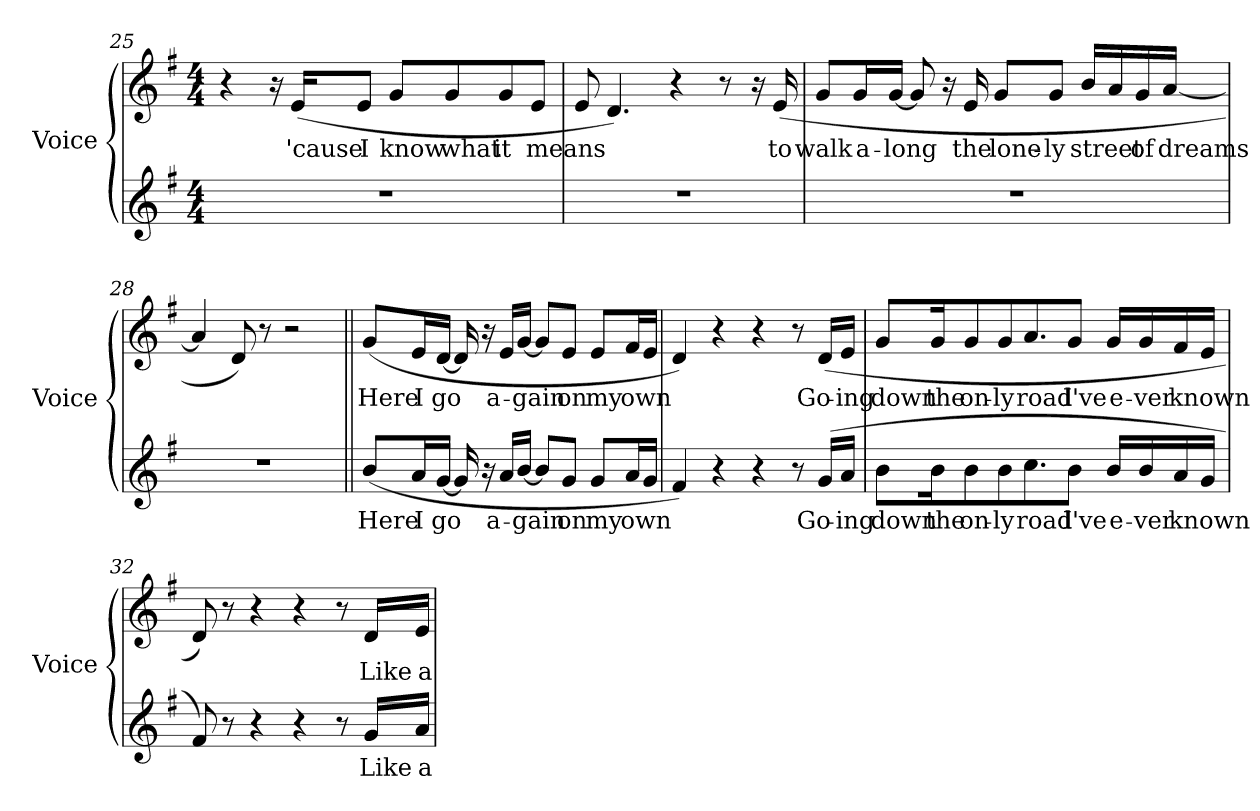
**kern	**text	**kern	**text
*part2	*part2	*part1	*part1
*staff2	*staff2	*staff1	*staff1
*I"Voice	*	*I"Voice	*
*I'Voice	*	*I'Voice	*
!!LO:LB:g=z
*clefG2	*	*clefG2	*
*k[f#]	*	*k[f#]	*
*G:	*	*G:	*
*M4/4	*	*M4/4	*
=25	=25	=25	=25
1r	.	4r	.
.	.	16r	.
!	!	!	!LO:LY:b:color=#000000
.	.	(16ei/KL	'cause
!	!	!	!LO:LY:b:color=#000000
.	.	8ei/J	I
!	!	!	!LO:LY:b:color=#000000
.	.	8gi/L	know
!	!	!	!LO:LY:b:color=#000000
.	.	8gi/	what
!	!	!	!LO:LY:b:color=#000000
.	.	8gi/	it
!	!	!	!LO:LY:b:color=#000000
.	.	8ei/J	means
=26	=26	=26	=26
1r	.	8ei/	.
.	.	4.di/)	.
.	.	4r	.
.	.	8r	.
.	.	16r	.
!	!	!	!LO:LY:b:color=#000000
.	.	(16ei/	to
=27	=27	=27	=27
!	!	!	!LO:LY:b:color=#000000
1r	.	8gi/L	walk
!	!	!	!LO:LY:b:color=#000000
.	.	16gi/L	a-
!	!	!	!LO:LY:b:color=#000000
.	.	[16gi/JJ	-long
.	.	8gi/]	.
.	.	16r	.
!	!	!	!LO:LY:b:color=#000000
.	.	16ei/	the
!	!	!	!LO:LY:b:color=#000000
.	.	8gi/L	lone-
!	!	!	!LO:LY:b:color=#000000
.	.	8gi/J	-ly
!	!	!	!LO:LY:b:color=#000000
.	.	16bi/LL	street
.	.	16ai/	.
!	!	!	!LO:LY:b:color=#000000
.	.	16gi/	of
!	!	!	!LO:LY:b:color=#000000
.	.	[16ai/JJ	dreams
!!LO:LB:g=z
=28	=28	=28	=28
1r	.	4ai/]	.
.	.	8di/)	.
.	.	8r	.
.	.	2r	.
=29||	=29||	=29||	=29||
!	!LO:LY:b:color=#000000	!	!
!	!	!	!LO:LY:b:color=#000000
(8bi/L	Here	(8gi/L	Here
!	!LO:LY:b:color=#000000	!	!
!	!	!	!LO:LY:b:color=#000000
16ai/L	I	16ei/L	I
!	!LO:LY:b:color=#000000	!	!
!	!	!	!LO:LY:b:color=#000000
[16gi/JJ	go	[16di/JJ	go
16gi/]	.	16di/]	.
16r	.	16r	.
!	!LO:LY:b:color=#000000	!	!
!	!	!	!LO:LY:b:color=#000000
16ai/LL	a-	16ei/LL	a-
!	!LO:LY:b:color=#000000	!	!
!	!	!	!LO:LY:b:color=#000000
[16bi/JJ	-gain	[16gi/JJ	-gain
8bi/L]	.	8gi/L]	.
!	!LO:LY:b:color=#000000	!	!
!	!	!	!LO:LY:b:color=#000000
8gi/J	on	8ei/J	on
!	!LO:LY:b:color=#000000	!	!
!	!	!	!LO:LY:b:color=#000000
8gi/L	my	8ei/L	my
!	!LO:LY:b:color=#000000	!	!
!	!	!	!LO:LY:b:color=#000000
16ai/L	own	16f#i/L	own
16gi/JJ	.	16ei/JJ	.
=30	=30	=30	=30
4f#i/)	.	4di/)	.
4r	.	4r	.
4r	.	4r	.
8r	.	8r	.
!	!LO:LY:b:color=#000000	!	!
!	!	!	!LO:LY:b:color=#000000
(16gi/LL	Go-	(16di/LL	Go-
!	!LO:LY:b:color=#000000	!	!
!	!	!	!LO:LY:b:color=#000000
16ai/JJ	-ing	16ei/JJ	-ing
!!LO:PB:g=z
=31	=31	=31	=31
!	!LO:LY:b:color=#000000	!	!
!	!	!	!LO:LY:b:color=#000000
8bi\L	down	8gi/L	down
!	!LO:LY:b:color=#000000	!	!
!	!	!	!LO:LY:b:color=#000000
16bi\k	the	16gi/k	the
!	!LO:LY:b:color=#000000	!	!
!	!	!	!LO:LY:b:color=#000000
8bi\	on-	8gi/	on-
!	!LO:LY:b:color=#000000	!	!
!	!	!	!LO:LY:b:color=#000000
8bi\	-ly	8gi/	-ly
!	!LO:LY:b:color=#000000	!	!
!	!	!	!LO:LY:b:color=#000000
8.cci\	road	8.ai/	road
!	!LO:LY:b:color=#000000	!	!
!	!	!	!LO:LY:b:color=#000000
8bi\J	I've	8gi/J	I've
!	!LO:LY:b:color=#000000	!	!
!	!	!	!LO:LY:b:color=#000000
16bi/LL	e-	16gi/LL	e-
!	!LO:LY:b:color=#000000	!	!
!	!	!	!LO:LY:b:color=#000000
16bi/	-ver	16gi/	-ver
!	!LO:LY:b:color=#000000	!	!
!	!	!	!LO:LY:b:color=#000000
16ai/	known	16f#i/	known
16gi/JJ	.	16ei/JJ	.
=32	=32	=32	=32
8f#i/)	.	8di/)	.
8r	.	8r	.
4r	.	4r	.
4r	.	4r	.
8r	.	8r	.
!	!LO:LY:b:color=#000000	!	!
!	!	!	!LO:LY:b:color=#000000
16gi/LL	Like	16di/LL	Like
!	!LO:LY:b:color=#000000	!	!
!	!	!	!LO:LY:b:color=#000000
16ai/JJ	a	16ei/JJ	a
=	=	=	=
*-	*-	*-	*-
